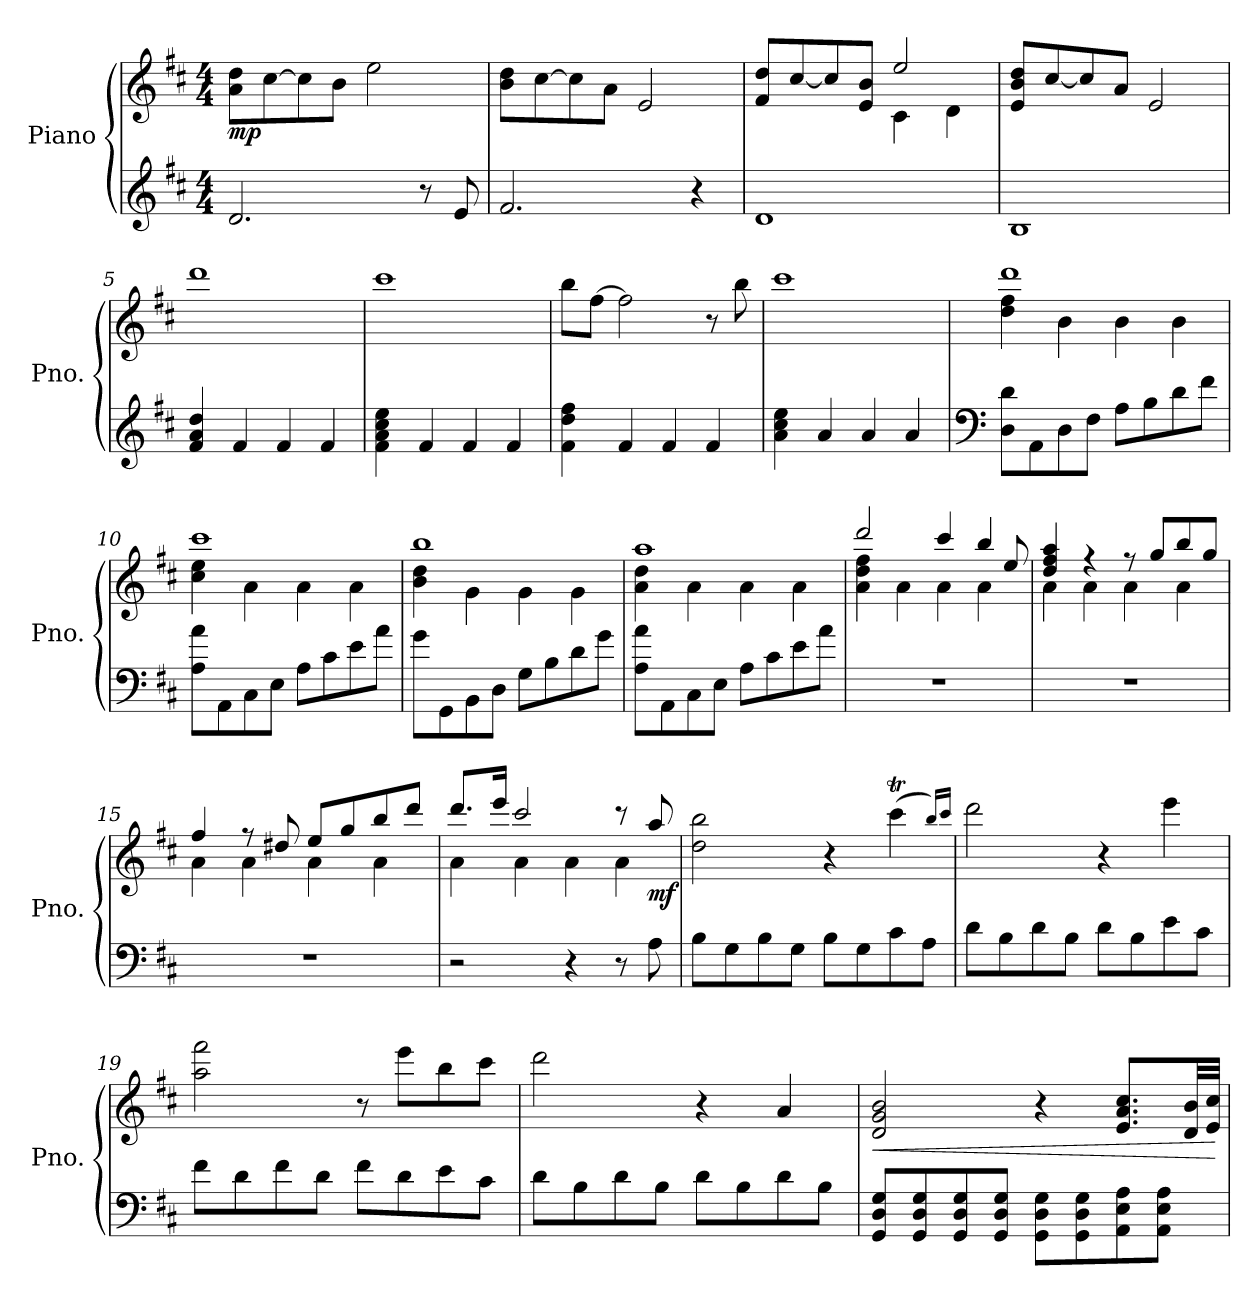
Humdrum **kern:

**kern	**kern	**dynam
*part1	*part1	*part1
*staff2	*staff1	*staff1/2
*I"Piano	*	*
*I'Pno.	*	*
*clefG2	*clefG2	*
*k[f#c#]	*k[f#c#]	*
*M4/4	*M4/4	*
*MM48	*MM48	*
=1	=1	=1
!	!	!LO:DY:b
2.d/	8a\ 8dd\L	mp
.	[8cc#\	.
.	8cc#\]	.
.	8b\J	.
.	2ee\	.
8r	.	.
8e/	.	.
=2	=2	=2
2.f#/	8b\ 8dd\L	.
.	[8cc#\	.
.	8cc#\]	.
.	8a\J	.
.	2e/	.
4r	.	.
=3	=3	=3
*	*^	*
1d	8f#/ 8dd/L	2ryy	.
.	[8cc#/	.	.
.	8cc#/]	.	.
.	8e/ 8b/J	.	.
.	2ee/	4c#\	.
.	.	4d\	.
*	*v	*v	*
=4	=4	=4
1B	8e/ 8b/ 8dd/L	.
.	[8cc#/	.
.	8cc#/]	.
.	8a/J	.
.	2e/	.
=5	=5	=5
4f#/ 4a/ 4dd/	1ddd	.
4f#/	.	.
4f#/	.	.
4f#/	.	.
=6	=6	=6
4f#\ 4a\ 4cc#\ 4ee\	1ccc#	.
4f#/	.	.
4f#/	.	.
4f#/	.	.
=7	=7	=7
4f#\ 4dd\ 4ff#\	8bb\L	.
.	[8ff#\J	.
4f#/	2ff#\]	.
4f#/	.	.
4f#/	8r	.
.	8bb\	.
!!LO:LB:g=z
=8	=8	=8
4a\ 4cc#\ 4ee\	1ccc#	.
4a/	.	.
4a/	.	.
4a/	.	.
=9	=9	=9
*clefF4	*	*
*	*^	*
8D\ 8d\L	1ddd	4dd\ 4ff#\	.
8AA\	.	.	.
8D\	.	4b\	.
8F#\J	.	.	.
8A\L	.	4b\	.
8B\	.	.	.
8d\	.	4b\	.
8f#\J	.	.	.
=10	=10	=10	=10
8A\ 8a\L	1ccc#	4cc#\ 4ee\	.
8AA\	.	.	.
8C#\	.	4a\	.
8E\J	.	.	.
8A\L	.	4a\	.
8c#\	.	.	.
8e\	.	4a\	.
8a\J	.	.	.
=11	=11	=11	=11
8g\L	1bb	4b\ 4dd\	.
8GG\	.	.	.
8BB\	.	4g\	.
8D\J	.	.	.
8G\L	.	4g\	.
8B\	.	.	.
8d\	.	4g\	.
8g\J	.	.	.
=12	=12	=12	=12
8A\ 8a\L	1aa	4a\ 4dd\	.
8AA\	.	.	.
8C#\	.	4a\	.
8E\J	.	.	.
8A\L	.	4a\	.
8c#\	.	.	.
8e\	.	4a\	.
8a\J	.	.	.
!!LO:LB:g=z
=13	=13	=13	=13
*	*	*^	*
1r	2ddd/	4a\ 4dd\ 4ff#\	2..ryy	.
.	.	4a\	.	.
.	4ccc#/	4a\	.	.
.	4bb/	4a\	.	.
.	.	.	8ee/	.
*	*	*v	*v	*
=14	=14	=14	=14
1r	4dd/ 4ff#/ 4aa/	4a\	.
.	4r	4a\	.
.	8r	4a\	.
.	8gg/L	.	.
.	8bb/	4a\	.
.	8gg/J	.	.
=15	=15	=15	=15
1r	4ff#/	4a\	.
.	8r	4a\	.
.	8dd#X/	.	.
.	8ee/L	4a\	.
.	8gg/	.	.
.	8bb/	4a\	.
.	8ddd/J	.	.
=16	=16	=16	=16
2r	8.ddd/L	4a\	.
.	16eee/Jk	.	.
.	2ccc#/	4a\	.
4r	.	4a\	.
8r	8r	4a\	.
!	!	!	!LO:DY:b
8A\	8aa/	.	mf
*	*v	*v	*
=17	=17	=17
8B\L	2dd\ 2bb\	.
8G\	.	.
8B\	.	.
8G\J	.	.
8B\L	4r	.
8G\	.	.
8c#\	(4ccc#t\	.
8A\J	.	.
.	16qbb/LL)	.
.	16qccc#/JJ	.
!!LO:LB:g=z
=18	=18	=18
8d\L	2ddd\	.
8B\	.	.
8d\	.	.
8B\J	.	.
8d\L	4r	.
8B\	.	.
8e\	4eee\	.
8c#\J	.	.
=19	=19	=19
8f#\L	2aa\ 2fff#\	.
8d\	.	.
8f#\	.	.
8d\J	.	.
8f#\L	8r	.
8d\	8eee\L	.
8e\	8bb\	.
8c#\J	8ccc#\J	.
=20	=20	=20
8d\L	2ddd\	.
8B\	.	.
8d\	.	.
8B\J	.	.
8d\L	4r	.
8B\	.	.
8d\	4a/	.
8B\J	.	.
=21	=21	=21
!	!	!LO:HP:b
8GG/ 8D/ 8G/L	2d/ 2g/ 2b/	<
8GG/ 8D/ 8G/	.	.
8GG/ 8D/ 8G/	.	.
8GG/ 8D/ 8G/J	.	.
8GG\ 8D\ 8G\L	4r	.
8GG\ 8D\ 8G\	.	.
8AA\ 8E\ 8A\	8.e/ 8.a/ 8.cc#/L	.
8AA\ 8E\ 8A\J	.	.
.	32d/ 32b/LL	.
.	32e/ 32cc#/JJJ	.
.	.	[
=	=	=
*-	*-	*-
